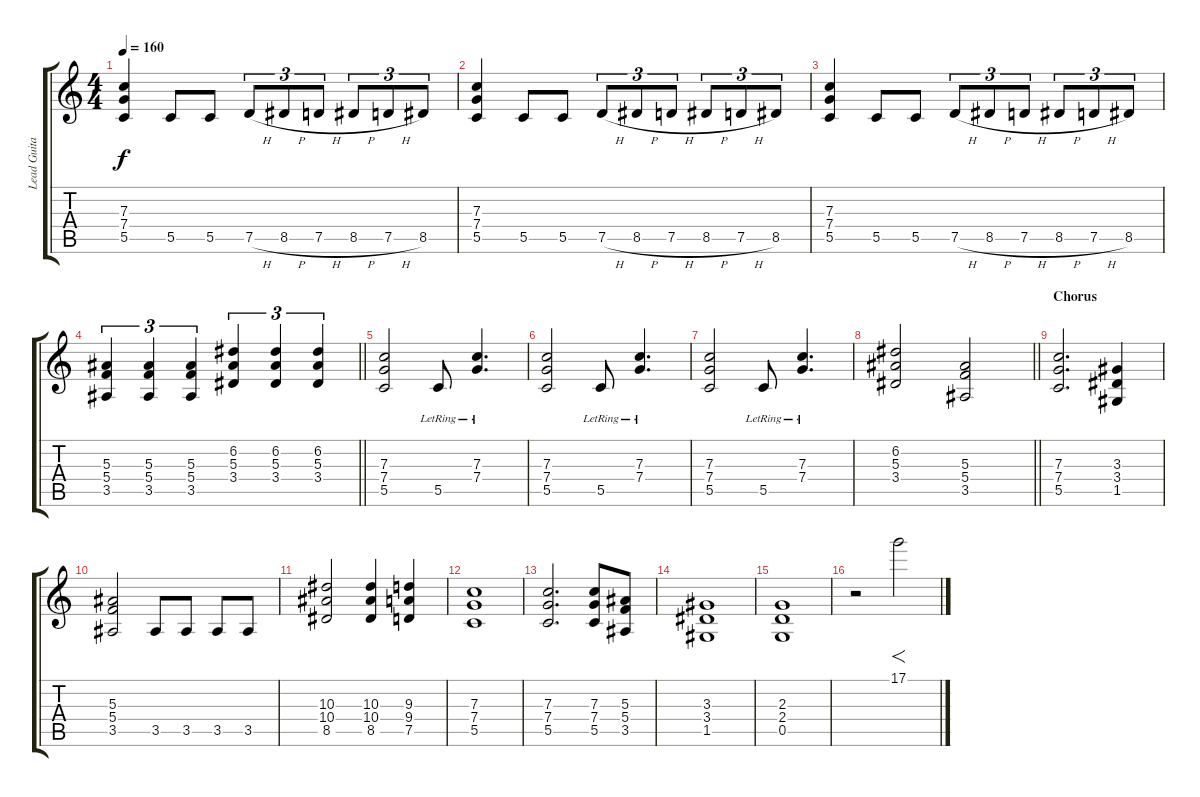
\track ("Lead Guitar" "Lead Guita") {instrument distortionguitar}
\staff {score tabs}
\tuning (D4 A3 F3 C3 G2 D2) {hide}
\ts (4 4)
\tempo 160
\clef g2
\ks c
(7.3 7.4 5.5).4{dy f} 5.5.8 5.5.8 7.5{h}.8{tu (3 2)} 8.5{h}.8{tu (3 2)} 7.5{h}.8{tu (3 2)} 8.5{h}.8{tu (3 2)} 7.5{h}.8{tu (3 2)} 8.5.8{tu (3 2)} |
(7.3 7.4 5.5).4 5.5.8 5.5.8 7.5{h}.8{tu (3 2)} 8.5{h}.8{tu (3 2)} 7.5{h}.8{tu (3 2)} 8.5{h}.8{tu (3 2)} 7.5{h}.8{tu (3 2)} 8.5.8{tu (3 2)} |
(7.3 7.4 5.5).4 5.5.8 5.5.8 7.5{h}.8{tu (3 2)} 8.5{h}.8{tu (3 2)} 7.5{h}.8{tu (3 2)} 8.5{h}.8{tu (3 2)} 7.5{h}.8{tu (3 2)} 8.5.8{tu (3 2)} |
\barLineRight lightlight
(5.3 5.4 3.5).4{tu (3 2)} (5.3 5.4 3.5).4{tu (3 2)} (5.3 5.4 3.5).4{tu (3 2)} (6.2 5.3 3.4).4{tu (3 2)} (6.2 5.3 3.4).4{tu (3 2)} (6.2 5.3 3.4).4{tu (3 2)} |
(7.3 7.4 5.5).2 5.5{lr}.8 (7.3 7.4{lr}).4{d} |
(7.3 7.4 5.5).2 5.5{lr}.8 (7.3 7.4{lr}).4{d} |
(7.3 7.4 5.5).2 5.5{lr}.8 (7.3 7.4{lr}).4{d} |
\barLineRight lightlight
(6.2 5.3 3.4).2 (5.3 5.4 3.5).2 |
\section ("" "Chorus")
(7.3 7.4 5.5).2{d} (3.3 3.4 1.5).4 |
(5.3 5.4 3.5).2 3.5.8 3.5.8 3.5.8 3.5.8 |
(10.3 10.4 8.5).2 (10.3 10.4 8.5).4 (9.3 9.4 7.5).4 |
(7.3 7.4 5.5).1 |
(7.3 7.4 5.5).2{d} (7.3 7.4 5.5).8 (5.3 5.4 3.5).8 |
(3.3 3.4 1.5).1 |
(2.3 2.4 0.5).1 |
r.2 17.1.2{f}
